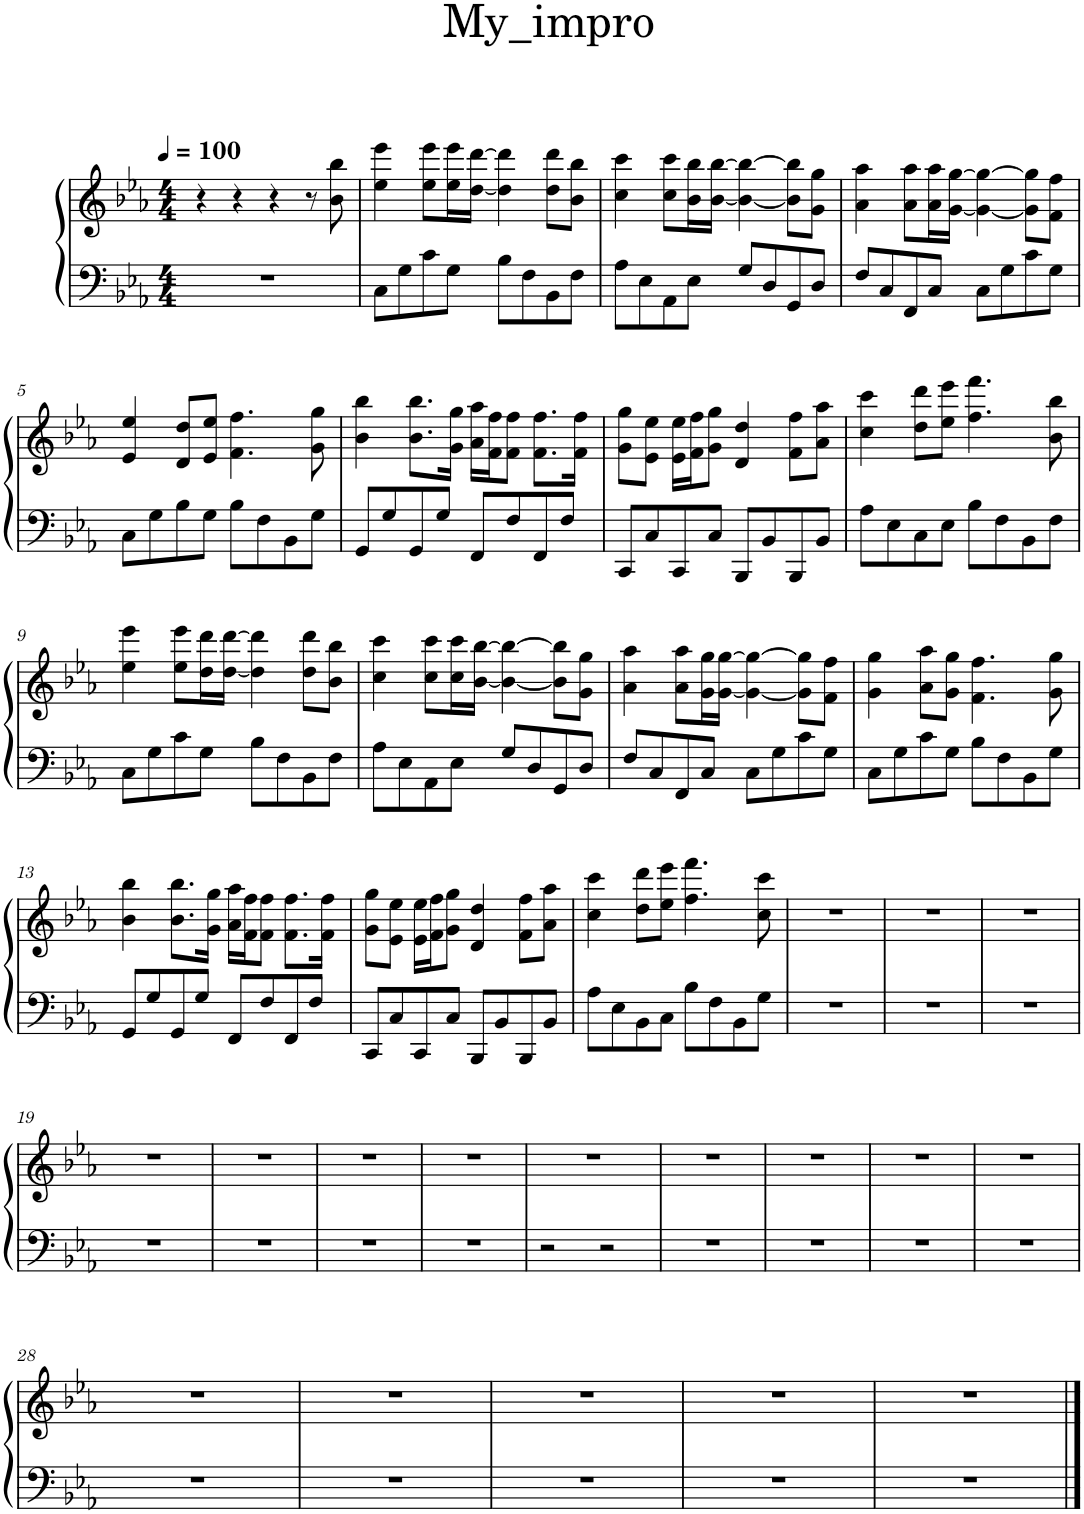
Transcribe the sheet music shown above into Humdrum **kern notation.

**kern	**kern
*part1	*part1
*staff2	*staff1
*I"Piano	*
*I'Pno.	*
*clefF4	*clefG2
*k[b-e-a-]	*k[b-e-a-]
*M4/4	*M4/4
*MM100	*MM100
=1	=1
1r	4r
.	4r
.	4r
.	8r
.	8b-\ 8bb-\
=2	=2
8C\L	4ee-\ 4eee-\
8G\	.
8c\	8ee-\ 8eee-\L
8G\J	16ee-\ 16eee-\L
.	[16dd\ [16ddd\JJ
8B-\L	4dd\] 4ddd\]
8F\	.
8BB-\	8dd\ 8ddd\L
8F\J	8b-\ 8bb-\J
=3	=3
8A-\L	4cc\ 4ccc\
8E-\	.
8AA-\	8cc\ 8ccc\L
8E-\J	16b-\ 16bb-\L
.	[16b-\ [16bb-\JJ
8G/L	4b-\_ 4bb-\_
8D/	.
8GG/	8b-\] 8bb-\]L
8D/J	8g\ 8gg\J
=4	=4
8F/L	4a-\ 4aa-\
8C/	.
8FF/	8a-\ 8aa-\L
8C/J	16a-\ 16aa-\L
.	[16g\ [16gg\JJ
8C\L	4g\_ 4gg\_
8G\	.
8c\	8g\] 8gg\]L
8G\J	8f\ 8ff\J
!!LO:LB:g=z
=5	=5
8C\L	4e-/ 4ee-/
8G\	.
8B-\	8d/ 8dd/L
8G\J	8e-/ 8ee-/J
8B-\L	4.f\ 4.ff\
8F\	.
8BB-\	.
8G\J	8g\ 8gg\
=6	=6
8GG/L	4b-\ 4bb-\
8G/	.
8GG/	8.b-\ 8.bb-\L
8G/J	.
.	16g\ 16gg\Jk
8FF/L	16a-\ 16aa-\LL
.	16f\ 16ff\J
8F/	8f\ 8ff\J
8FF/	8.f\ 8.ff\L
8F/J	.
.	16f\ 16ff\Jk
=7	=7
8CC/L	8g\ 8gg\L
8C/	8e-\ 8ee-\J
8CC/	16e-\ 16ee-\LL
.	16f\ 16ff\J
8C/J	8g\ 8gg\J
8BBB-/L	4d/ 4dd/
8BB-/	.
8BBB-/	8f\ 8ff\L
8BB-/J	8a-\ 8aa-\J
=8	=8
8A-\L	4cc\ 4ccc\
8E-\	.
8C\	8dd\ 8ddd\L
8E-\J	8ee-\ 8eee-\J
8B-\L	4.ff\ 4.fff\
8F\	.
8BB-\	.
8F\J	8b-\ 8bb-\
!!LO:LB:g=z
=9	=9
8C\L	4ee-\ 4eee-\
8G\	.
8c\	8ee-\ 8eee-\L
8G\J	16dd\ 16ddd\L
.	[16dd\ [16ddd\JJ
8B-\L	4dd\] 4ddd\]
8F\	.
8BB-\	8dd\ 8ddd\L
8F\J	8b-\ 8bb-\J
=10	=10
8A-\L	4cc\ 4ccc\
8E-\	.
8AA-\	8cc\ 8ccc\L
8E-\J	16cc\ 16ccc\L
.	[16b-\ [16bb-\JJ
8G/L	4b-\_ 4bb-\_
8D/	.
8GG/	8b-\] 8bb-\]L
8D/J	8g\ 8gg\J
=11	=11
8F/L	4a-\ 4aa-\
8C/	.
8FF/	8a-\ 8aa-\L
8C/J	16g\ 16gg\L
.	[16g\ [16gg\JJ
8C\L	4g\_ 4gg\_
8G\	.
8c\	8g\] 8gg\]L
8G\J	8f\ 8ff\J
=12	=12
8C\L	4g\ 4gg\
8G\	.
8c\	8a-\ 8aa-\L
8G\J	8g\ 8gg\J
8B-\L	4.f\ 4.ff\
8F\	.
8BB-\	.
8G\J	8g\ 8gg\
!!LO:LB:g=z
=13	=13
8GG/L	4b-\ 4bb-\
8G/	.
8GG/	8.b-\ 8.bb-\L
8G/J	.
.	16g\ 16gg\Jk
8FF/L	16a-\ 16aa-\LL
.	16f\ 16ff\J
8F/	8f\ 8ff\J
8FF/	8.f\ 8.ff\L
8F/J	.
.	16f\ 16ff\Jk
=14	=14
8CC/L	8g\ 8gg\L
8C/	8e-\ 8ee-\J
8CC/	16e-\ 16ee-\LL
.	16f\ 16ff\J
8C/J	8g\ 8gg\J
8BBB-/L	4d/ 4dd/
8BB-/	.
8BBB-/	8f\ 8ff\L
8BB-/J	8a-\ 8aa-\J
=15	=15
8A-\L	4cc\ 4ccc\
8E-\	.
8BB-\	8dd\ 8ddd\L
8C\J	8ee-\ 8eee-\J
8B-\L	4.ff\ 4.fff\
8F\	.
8BB-\	.
8G\J	8cc\ 8ccc\
=16	=16
1r	1r
=17	=17
1r	1r
=18	=18
1r	1r
!!LO:LB:g=z
=19	=19
1r	1r
=20	=20
1r	1r
=21	=21
1r	1r
=22	=22
1r	1r
=23	=23
2r	1r
2r	.
=24	=24
1r	1r
=25	=25
1r	1r
=26	=26
1r	1r
=27	=27
1r	1r
!!LO:LB:g=z
=28	=28
1r	1r
=29	=29
1r	1r
=30	=30
1r	1r
=31	=31
1r	1r
=32	=32
1r	1r
==	==
*-	*-
